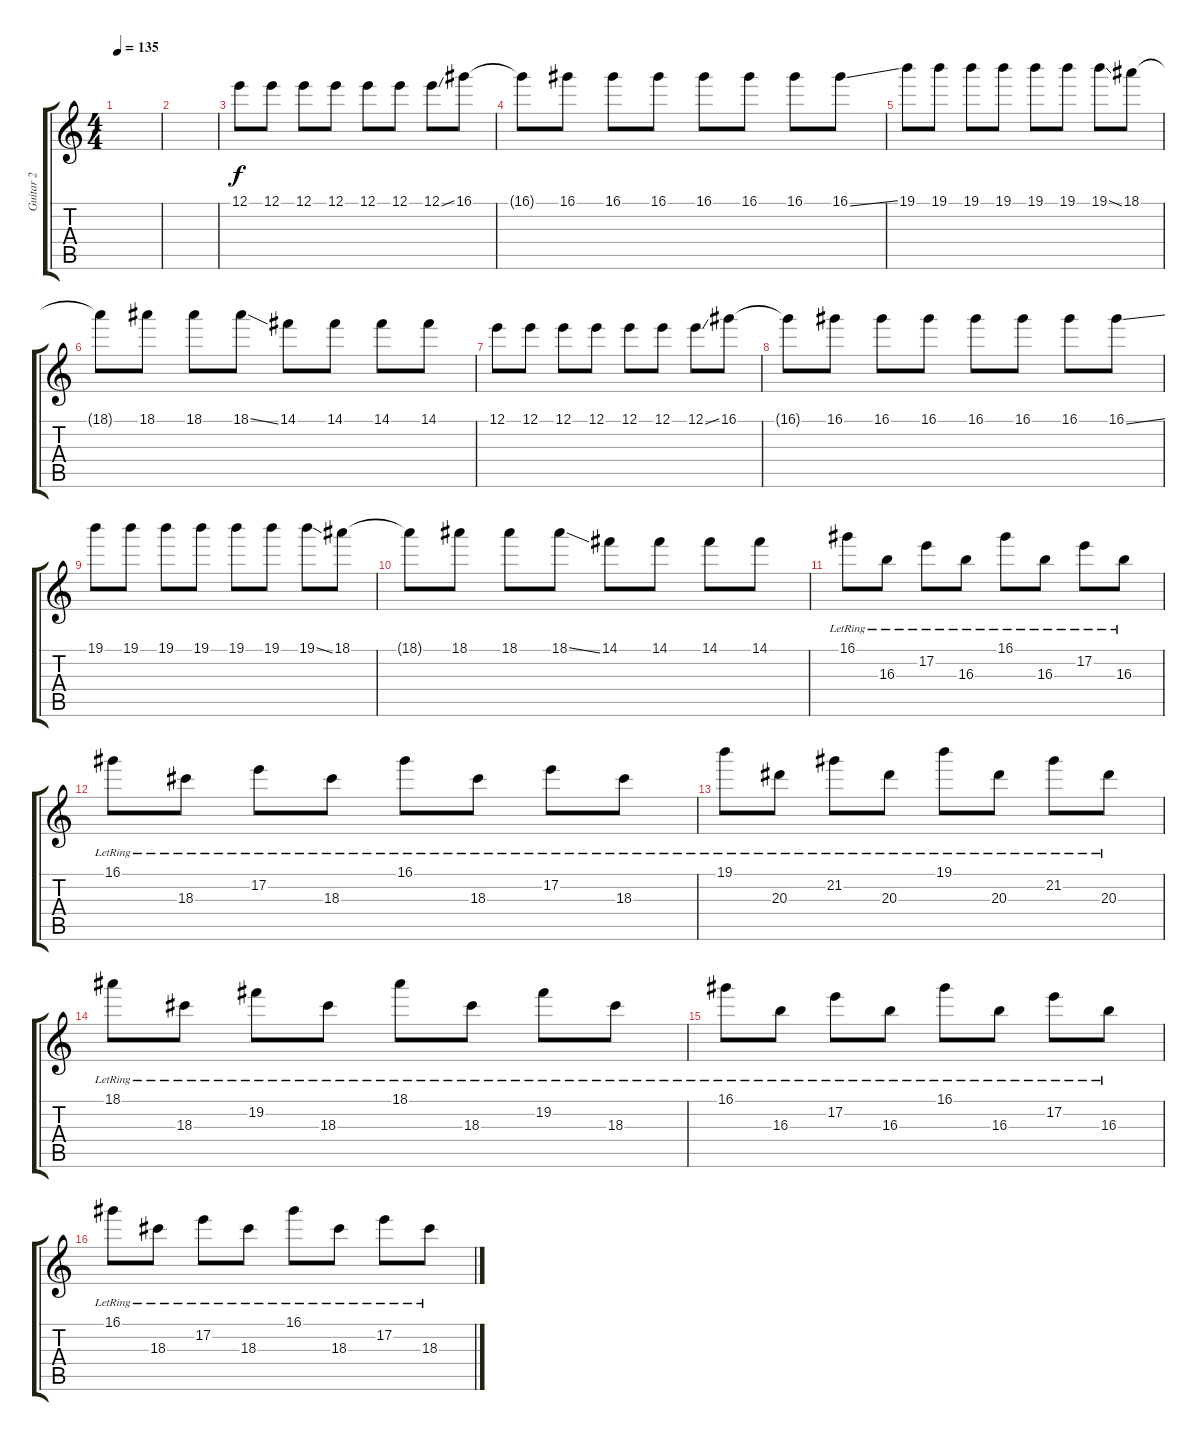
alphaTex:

\track ("Guitar 2" "Guitar 2") {instrument electricguitarjazz}
\staff {score tabs}
\tuning (E4 B3 G3 D3 A2 E2) {hide}
\ts (4 4)
\tempo 135
\clef g2
\ks c
|
|
12.1.8{volume 11 instrument electricguitarjazz} 12.1.8 12.1.8 12.1.8 12.1.8 12.1.8 12.1{ss}.8 16.1.8 |
16.1{t}.8 16.1.8 16.1.8 16.1.8 16.1.8 16.1.8 16.1.8 16.1{ss}.8 |
19.1.8 19.1.8 19.1.8 19.1.8 19.1.8 19.1.8 19.1{ss}.8 18.1.8 |
18.1{t}.8 18.1.8 18.1.8 18.1{ss}.8 14.1.8 14.1.8 14.1.8 14.1.8 |
12.1.8 12.1.8 12.1.8 12.1.8 12.1.8 12.1.8 12.1{ss}.8 16.1.8 |
16.1{t}.8 16.1.8 16.1.8 16.1.8 16.1.8 16.1.8 16.1.8 16.1{ss}.8 |
19.1.8 19.1.8 19.1.8 19.1.8 19.1.8 19.1.8 19.1{ss}.8 18.1.8 |
18.1{t}.8 18.1.8 18.1.8 18.1{ss}.8 14.1.8 14.1.8 14.1.8 14.1.8 |
16.1{lr}.8 16.3{lr}.8 17.2{lr}.8 16.3{lr}.8 16.1{lr}.8 16.3{lr}.8 17.2{lr}.8 16.3{lr}.8 |
16.1{lr}.8 18.3{lr}.8 17.2{lr}.8 18.3{lr}.8 16.1{lr}.8 18.3{lr}.8 17.2{lr}.8 18.3{lr}.8 |
19.1{lr}.8 20.3{lr}.8 21.2{lr}.8 20.3{lr}.8 19.1{lr}.8 20.3{lr}.8 21.2{lr}.8 20.3{lr}.8 |
18.1{lr}.8 18.3{lr}.8 19.2{lr}.8 18.3{lr}.8 18.1{lr}.8 18.3{lr}.8 19.2{lr}.8 18.3{lr}.8 |
16.1{lr}.8 16.3{lr}.8 17.2{lr}.8 16.3{lr}.8 16.1{lr}.8 16.3{lr}.8 17.2{lr}.8 16.3{lr}.8 |
16.1{lr}.8 18.3{lr}.8 17.2{lr}.8 18.3{lr}.8 16.1{lr}.8 18.3{lr}.8 17.2{lr}.8 18.3{lr}.8
